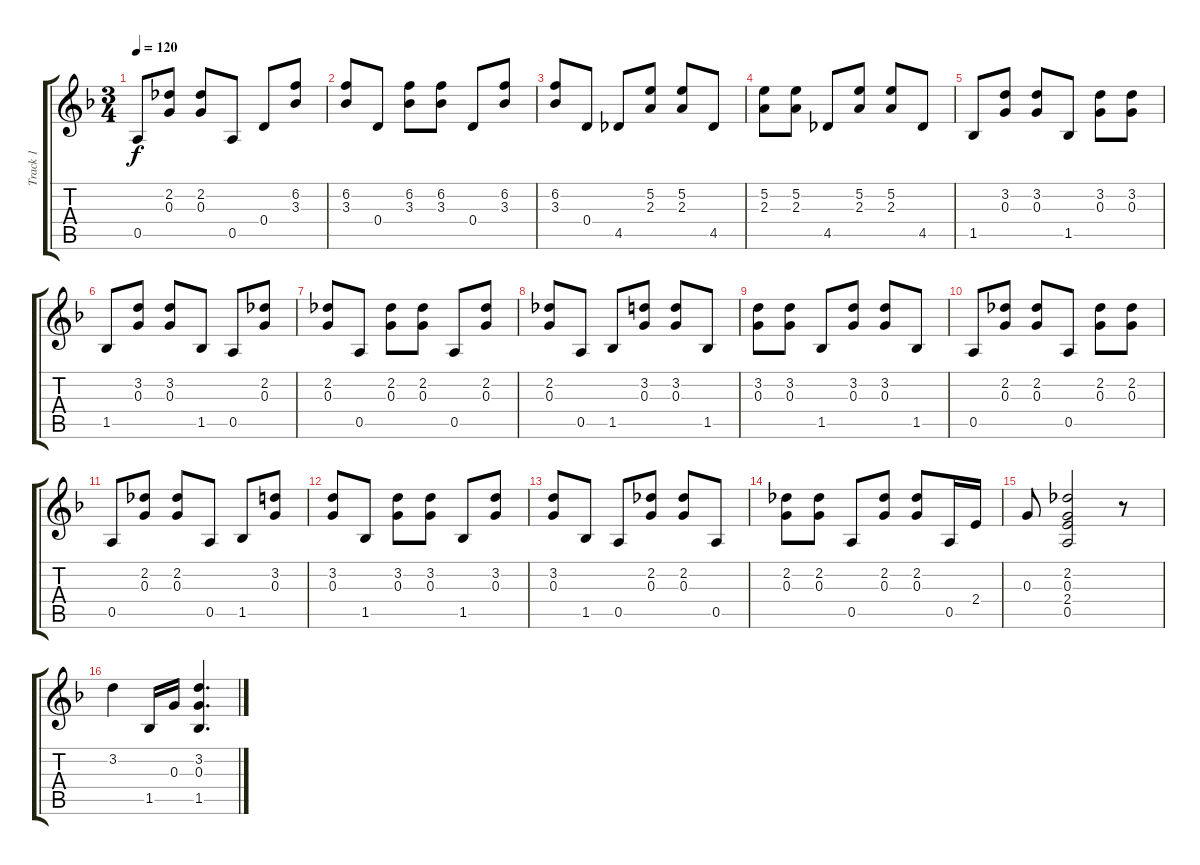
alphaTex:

\track ("Track 1" "Track 1") {instrument acousticguitarnylon}
\staff {score tabs}
\tuning (E4 B3 G3 D3 A2 E2) {hide}
\ts (3 4)
\tempo 120
\clef g2
\ks dminor
0.5.8{dy f} (2.2 0.3).8 (2.2 0.3).8 0.5.8 0.4.8 (6.2 3.3).8 |
(6.2 3.3).8 0.4.8 (6.2 3.3).8 (6.2 3.3).8 0.4.8 (6.2 3.3).8 |
(6.2 3.3).8 0.4.8 4.5.8 (5.2 2.3).8 (5.2 2.3).8 4.5.8 |
(5.2 2.3).8 (5.2 2.3).8 4.5.8 (5.2 2.3).8 (5.2 2.3).8 4.5.8 |
1.5.8 (3.2 0.3).8 (3.2 0.3).8 1.5.8 (3.2 0.3).8 (3.2 0.3).8 |
1.5.8 (3.2 0.3).8 (3.2 0.3).8 1.5.8 0.5.8 (2.2 0.3).8 |
(2.2 0.3).8 0.5.8 (2.2 0.3).8 (2.2 0.3).8 0.5.8 (2.2 0.3).8 |
(2.2 0.3).8 0.5.8 1.5.8 (3.2 0.3).8 (3.2 0.3).8 1.5.8 |
(3.2 0.3).8 (3.2 0.3).8 1.5.8 (3.2 0.3).8 (3.2 0.3).8 1.5.8 |
0.5.8 (2.2 0.3).8 (2.2 0.3).8 0.5.8 (2.2 0.3).8 (2.2 0.3).8 |
0.5.8 (2.2 0.3).8 (2.2 0.3).8 0.5.8 1.5.8 (3.2 0.3).8 |
(3.2 0.3).8 1.5.8 (3.2 0.3).8 (3.2 0.3).8 1.5.8 (3.2 0.3).8 |
(3.2 0.3).8 1.5.8 0.5.8 (2.2 0.3).8 (2.2 0.3).8 0.5.8 |
(2.2 0.3).8 (2.2 0.3).8 0.5.8 (2.2 0.3).8 (2.2 0.3).8 0.5.16 2.4.16 |
0.3.8 (2.2 0.3 2.4 0.5).2 r.8 |
3.2.4 1.5.16 0.3.16 (3.2 0.3 1.5).4{d}
